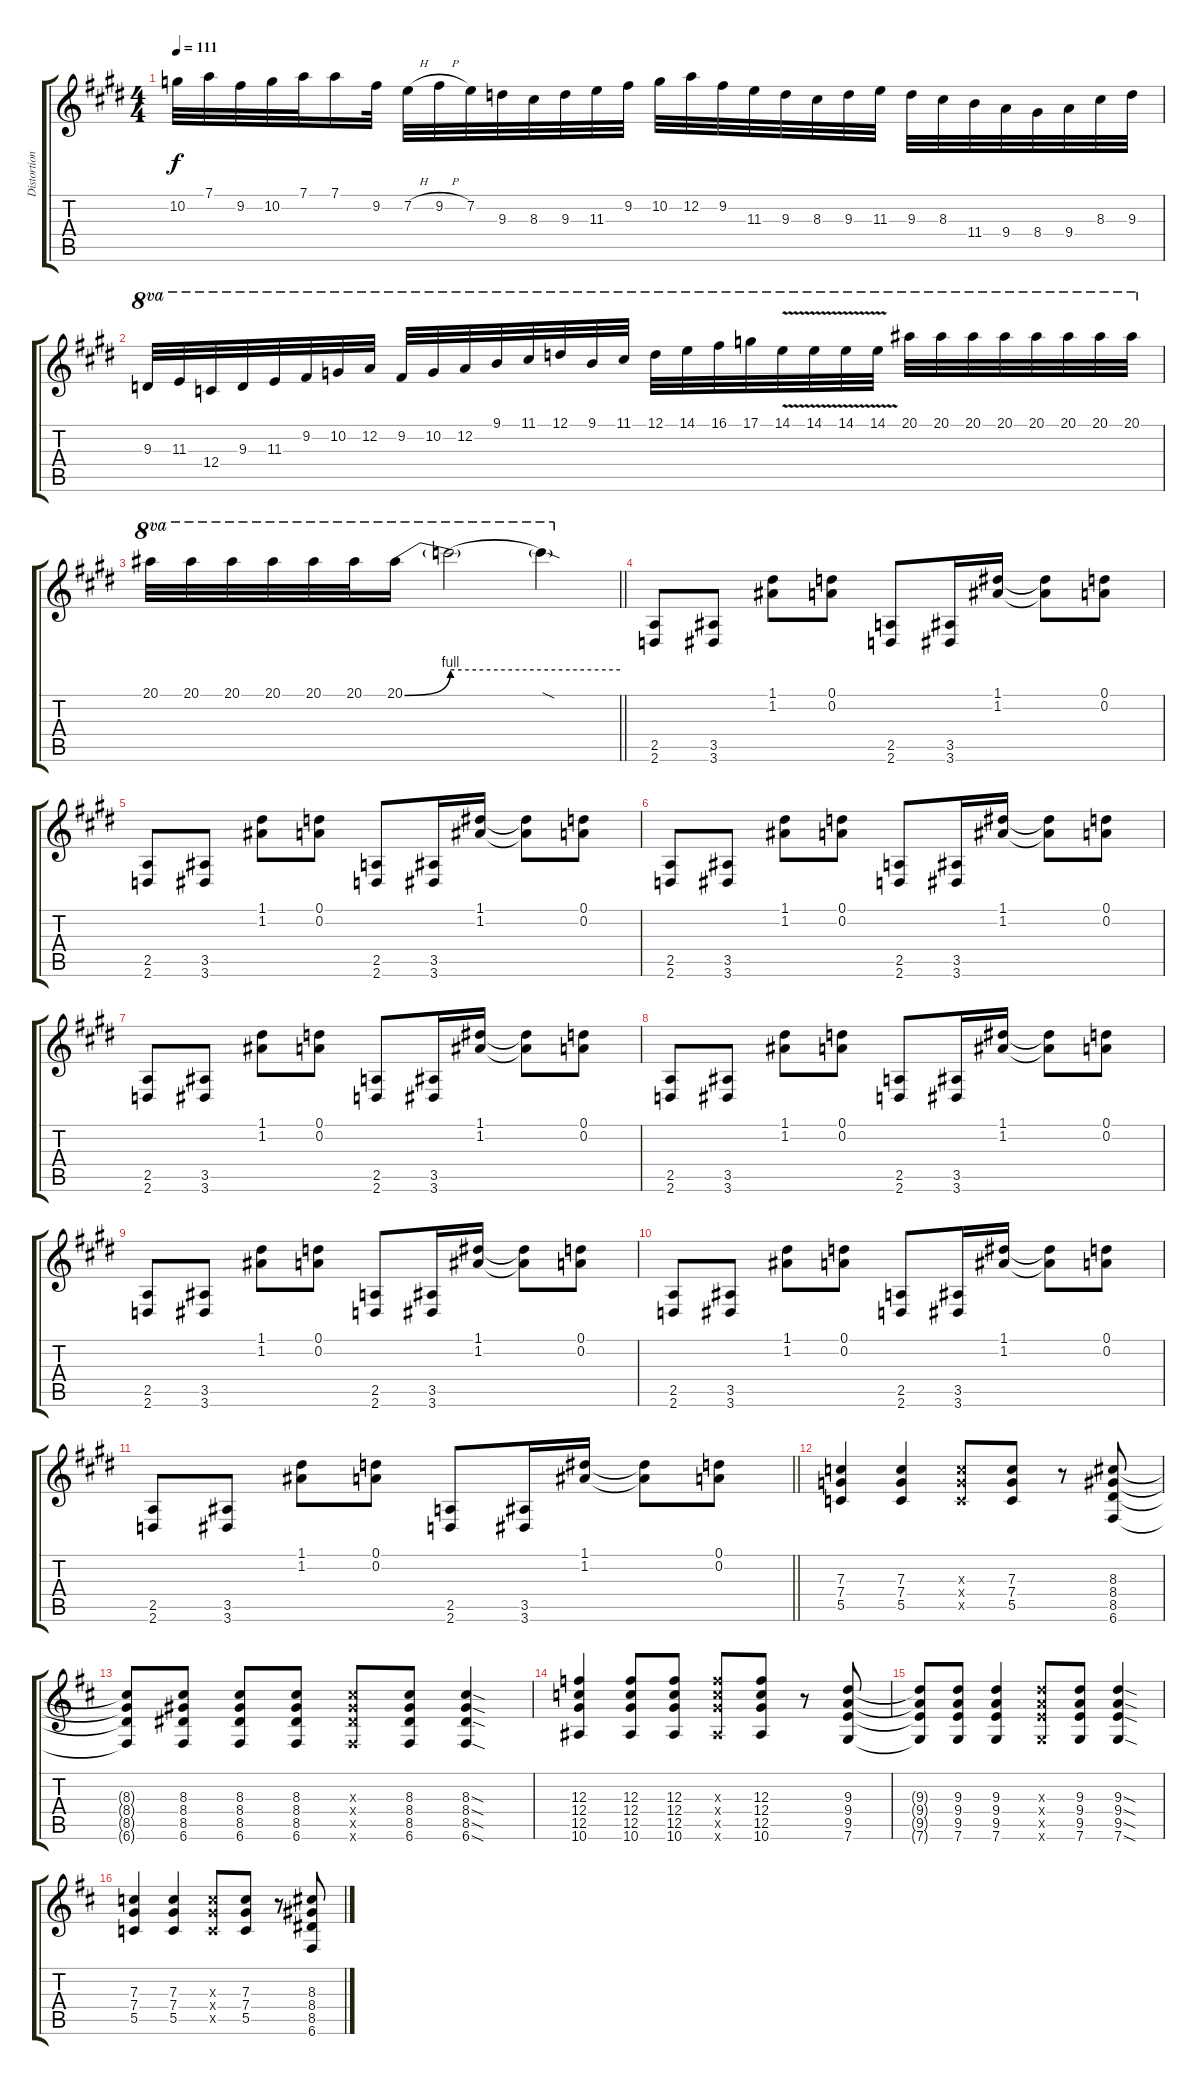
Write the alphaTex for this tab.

\track ("Distortion" "Distortion") {instrument distortionguitar}
\staff {score tabs}
\tuning (D4 A3 F3 C3 G2 C2) {hide}
\ts (4 4)
\tempo 111
\clef g2
\ks e
10.2.32{dy f} 7.1.32 9.2.32 10.2.32 7.1.32 7.1.16 9.2.32 7.2{h}.32 9.2{h}.32 7.2.32 9.3.32 8.3.32 9.3.32 11.3.32 9.2.32 10.2.32 12.2.32 9.2.32 11.3.32 9.3.32 8.3.32 9.3.32 11.3.32 9.3.32 8.3.32 11.4.32 9.4.32 8.4.32 9.4.32 8.3.32 9.3.32 |
\ks c#minor
9.3.32{ot 8va} 11.3.32{ot 8va} 12.4.32{ot 8va} 9.3.32{ot 8va} 11.3.32{ot 8va} 9.2.32{ot 8va} 10.2.32{ot 8va} 12.2.32{ot 8va} 9.2.32{ot 8va} 10.2.32{ot 8va} 12.2.32{ot 8va} 9.1.32{ot 8va} 11.1.32{ot 8va} 12.1.32{ot 8va} 9.1.32{ot 8va} 11.1.32{ot 8va} 12.1.32{ot 8va} 14.1.32{ot 8va} 16.1.32{ot 8va} 17.1.32{ot 8va} 14.1{v}.32{ot 8va} 14.1{v}.32{ot 8va} 14.1{v}.32{ot 8va} 14.1{v}.32{ot 8va} 20.1.32{ot 8va} 20.1.32{ot 8va} 20.1.32{ot 8va} 20.1.32{ot 8va} 20.1.32{ot 8va} 20.1.32{ot 8va} 20.1.32{ot 8va} 20.1.32{ot 8va} |
\barLineRight lightlight
\ks e
20.1.32{ot 8va} 20.1.32{ot 8va} 20.1.32{ot 8va} 20.1.32{ot 8va} 20.1.32{ot 8va} 20.1.32{ot 8va} 20.1{be (bend 0 0 60 4)}.16{ot 8va} 20.1{be (hold 0 4 60 4) t}.2{ot 8va} 20.1{sod t}.4{ot 8va} |
\section ("" " ")
\ks c#minor
(2.5 2.6).8 (3.5 3.6).8 (1.1 1.2).8 (0.1 0.2).8 (2.5 2.6).8 (3.5 3.6).16 (1.1 1.2).16 (1.1{t} 1.2{t}).8 (0.1 0.2).8 |
\ks e
(2.5 2.6).8 (3.5 3.6).8 (1.1 1.2).8 (0.1 0.2).8 (2.5 2.6).8 (3.5 3.6).16 (1.1 1.2).16 (1.1{t} 1.2{t}).8 (0.1 0.2).8 |
\ks c#minor
(2.5 2.6).8 (3.5 3.6).8 (1.1 1.2).8 (0.1 0.2).8 (2.5 2.6).8 (3.5 3.6).16 (1.1 1.2).16 (1.1{t} 1.2{t}).8 (0.1 0.2).8 |
\ks e
(2.5 2.6).8 (3.5 3.6).8 (1.1 1.2).8 (0.1 0.2).8 (2.5 2.6).8 (3.5 3.6).16 (1.1 1.2).16 (1.1{t} 1.2{t}).8 (0.1 0.2).8 |
\ks c#minor
(2.5 2.6).8 (3.5 3.6).8 (1.1 1.2).8 (0.1 0.2).8 (2.5 2.6).8 (3.5 3.6).16 (1.1 1.2).16 (1.1{t} 1.2{t}).8 (0.1 0.2).8 |
\ks e
(2.5 2.6).8 (3.5 3.6).8 (1.1 1.2).8 (0.1 0.2).8 (2.5 2.6).8 (3.5 3.6).16 (1.1 1.2).16 (1.1{t} 1.2{t}).8 (0.1 0.2).8 |
\ks c#minor
(2.5 2.6).8 (3.5 3.6).8 (1.1 1.2).8 (0.1 0.2).8 (2.5 2.6).8 (3.5 3.6).16 (1.1 1.2).16 (1.1{t} 1.2{t}).8 (0.1 0.2).8 |
\barLineRight lightlight
(2.5 2.6).8 (3.5 3.6).8 (1.1 1.2).8 (0.1 0.2).8 (2.5 2.6).8 (3.5 3.6).16 (1.1 1.2).16 (1.1{t} 1.2{t}).8 (0.1 0.2).8 |
\ks e
(7.3 7.4 5.5).4 (7.3 7.4 5.5).4 (7.3{x} 7.4{x} 5.5{x}).8 (7.3 7.4 5.5).8 r.8 (8.3 8.4 8.5 6.6).8 |
\ks d
(8.3{t} 8.4{t} 8.5{t} 6.6{t}).8 (8.3 8.4 8.5 6.6).8 (8.3 8.4 8.5 6.6).8 (8.3 8.4 8.5 6.6).8 (8.3{x} 8.4{x} 8.5{x} 6.6{x}).8 (8.3 8.4 8.5 6.6).8 (8.3{sod} 8.4{sod} 8.5{sod} 6.6{sod}).4 |
(12.3 12.4 12.5 10.6).4 (12.3 12.4 12.5 10.6).8 (12.3 12.4 12.5 10.6).8 (12.3{x} 12.4{x} 12.5{x} 10.6{x}).8 (12.3 12.4 12.5 10.6).8 r.8 (9.3 9.4 9.5 7.6).8 |
(9.3{t} 9.4{t} 9.5{t} 7.6{t}).8 (9.3 9.4 9.5 7.6).8 (9.3 9.4 9.5 7.6).4 (9.3{x} 9.4{x} 9.5{x} 7.6{x}).8 (9.3 9.4 9.5 7.6).8 (9.3{sod} 9.4{sod} 9.5{sod} 7.6{sod}).4 |
(7.3 7.4 5.5).4 (7.3 7.4 5.5).4 (7.3{x} 7.4{x} 5.5{x}).8 (7.3 7.4 5.5).8 r.8 (8.3 8.4 8.5 6.6).8
